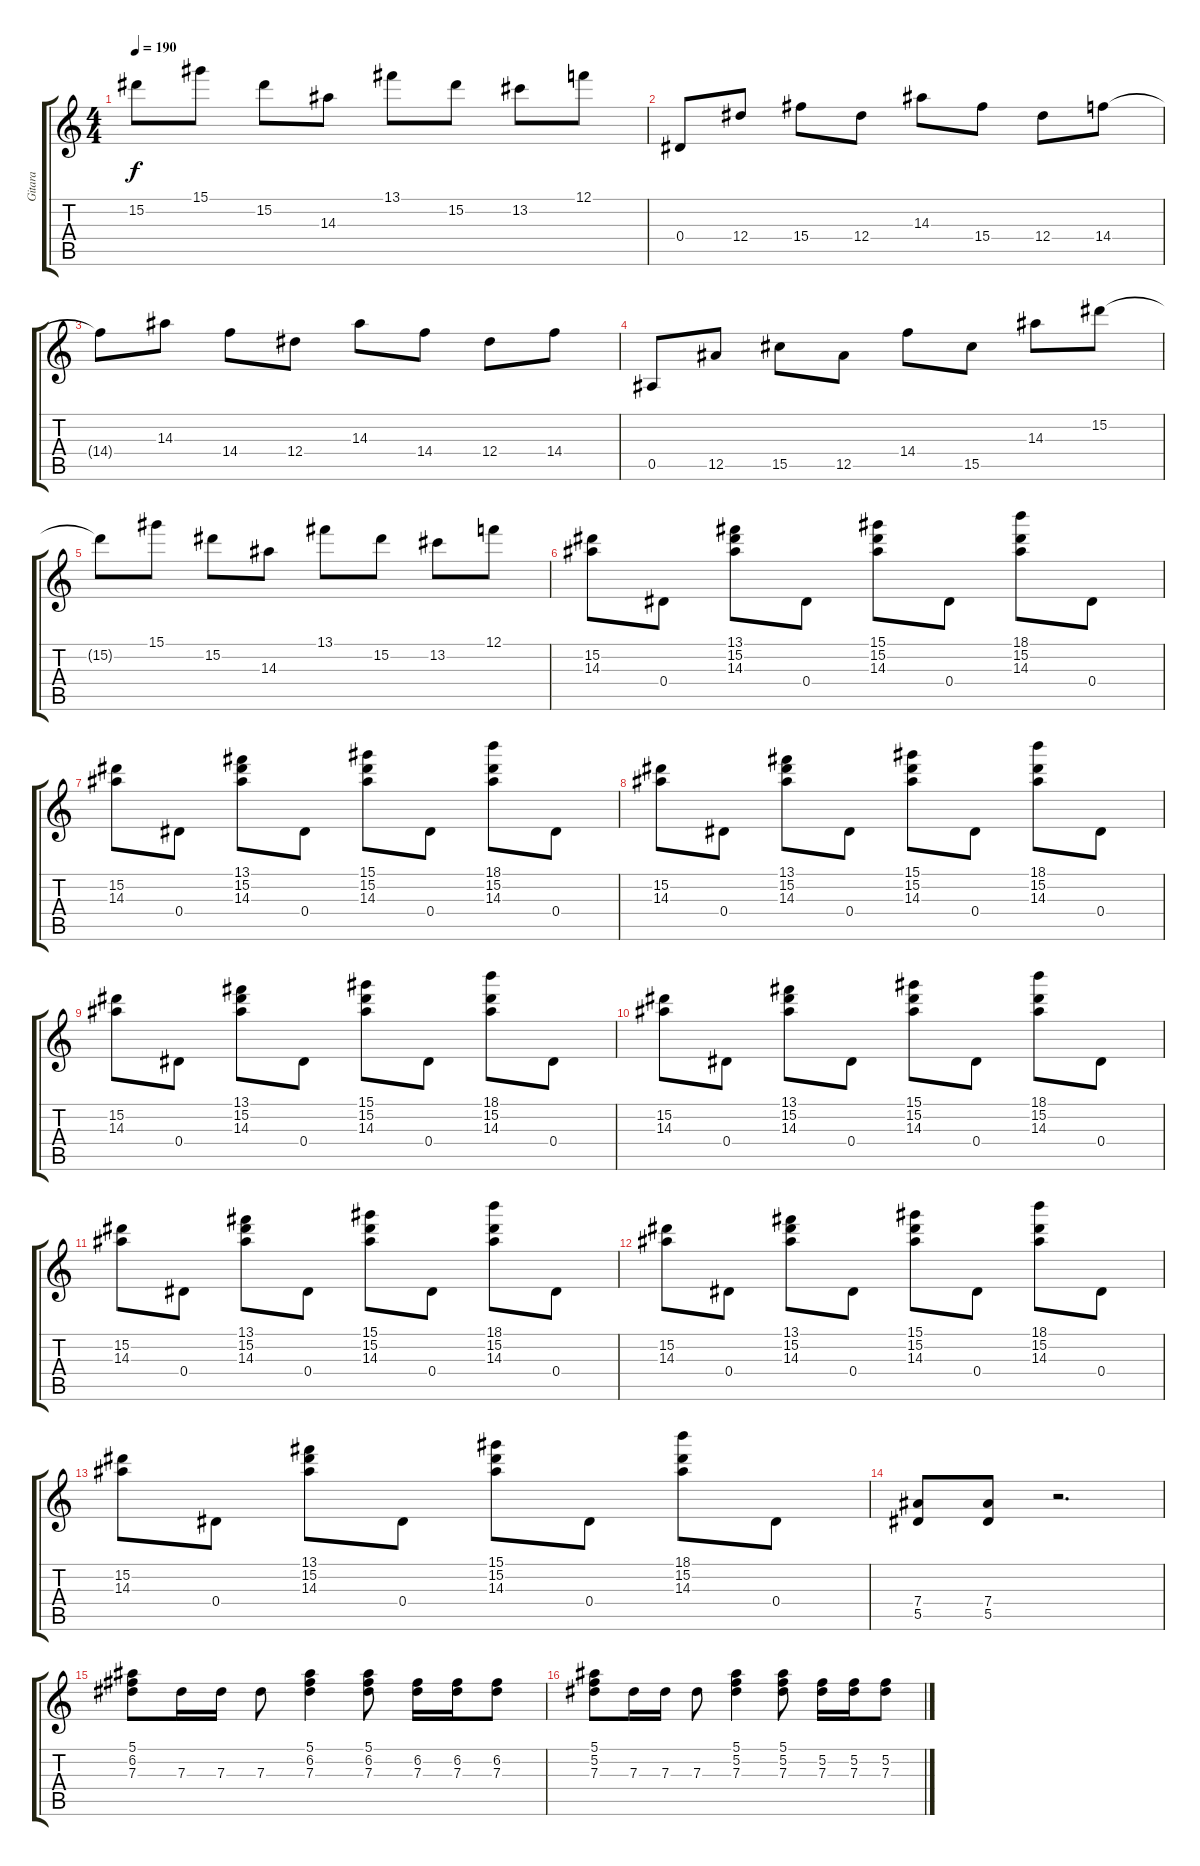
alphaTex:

\track ("Gitara " "Gitara ") {instrument overdrivenguitar}
\staff {score tabs}
\tuning (F4 C4 Ab3 Eb3 Bb2 F2) {hide}
\ts (4 4)
\tempo 190
\clef g2
\ks c
15.2{t}.8{dy f} 15.1.8 15.2.8 14.3.8 13.1.8 15.2.8 13.2.8 12.1.8 |
0.4.8 12.4.8 15.4.8 12.4.8 14.3.8 15.4.8 12.4.8 14.4.8 |
14.4{t}.8 14.3.8 14.4.8 12.4.8 14.3.8 14.4.8 12.4.8 14.4.8 |
0.5.8 12.5.8 15.5.8 12.5.8 14.4.8 15.5.8 14.3.8 15.2.8 |
15.2{t}.8 15.1.8 15.2.8 14.3.8 13.1.8 15.2.8 13.2.8 12.1.8 |
(15.2 14.3).8 0.4.8 (13.1 15.2 14.3).8 0.4.8 (15.1 15.2 14.3).8 0.4.8 (18.1 15.2 14.3).8 0.4.8 |
(15.2 14.3).8 0.4.8 (13.1 15.2 14.3).8 0.4.8 (15.1 15.2 14.3).8 0.4.8 (18.1 15.2 14.3).8 0.4.8 |
(15.2 14.3).8 0.4.8 (13.1 15.2 14.3).8 0.4.8 (15.1 15.2 14.3).8 0.4.8 (18.1 15.2 14.3).8 0.4.8 |
(15.2 14.3).8 0.4.8 (13.1 15.2 14.3).8 0.4.8 (15.1 15.2 14.3).8 0.4.8 (18.1 15.2 14.3).8 0.4.8 |
(15.2 14.3).8 0.4.8 (13.1 15.2 14.3).8 0.4.8 (15.1 15.2 14.3).8 0.4.8 (18.1 15.2 14.3).8 0.4.8 |
(15.2 14.3).8 0.4.8 (13.1 15.2 14.3).8 0.4.8 (15.1 15.2 14.3).8 0.4.8 (18.1 15.2 14.3).8 0.4.8 |
(15.2 14.3).8 0.4.8 (13.1 15.2 14.3).8 0.4.8 (15.1 15.2 14.3).8 0.4.8 (18.1 15.2 14.3).8 0.4.8 |
(15.2 14.3).8 0.4.8 (13.1 15.2 14.3).8 0.4.8 (15.1 15.2 14.3).8 0.4.8 (18.1 15.2 14.3).8 0.4.8 |
(7.4 5.5).8 (7.4 5.5).8 r.2{d} |
(5.1 6.2 7.3).8 7.3.16 7.3.16 7.3.8 (5.1 6.2 7.3).4 (5.1 6.2 7.3).8 (6.2 7.3).16 (6.2 7.3).16 (6.2 7.3).8 |
(5.1 5.2 7.3).8 7.3.16 7.3.16 7.3.8 (5.1 5.2 7.3).4 (5.1 5.2 7.3).8 (5.2 7.3).16 (5.2 7.3).16 (5.2 7.3).8
